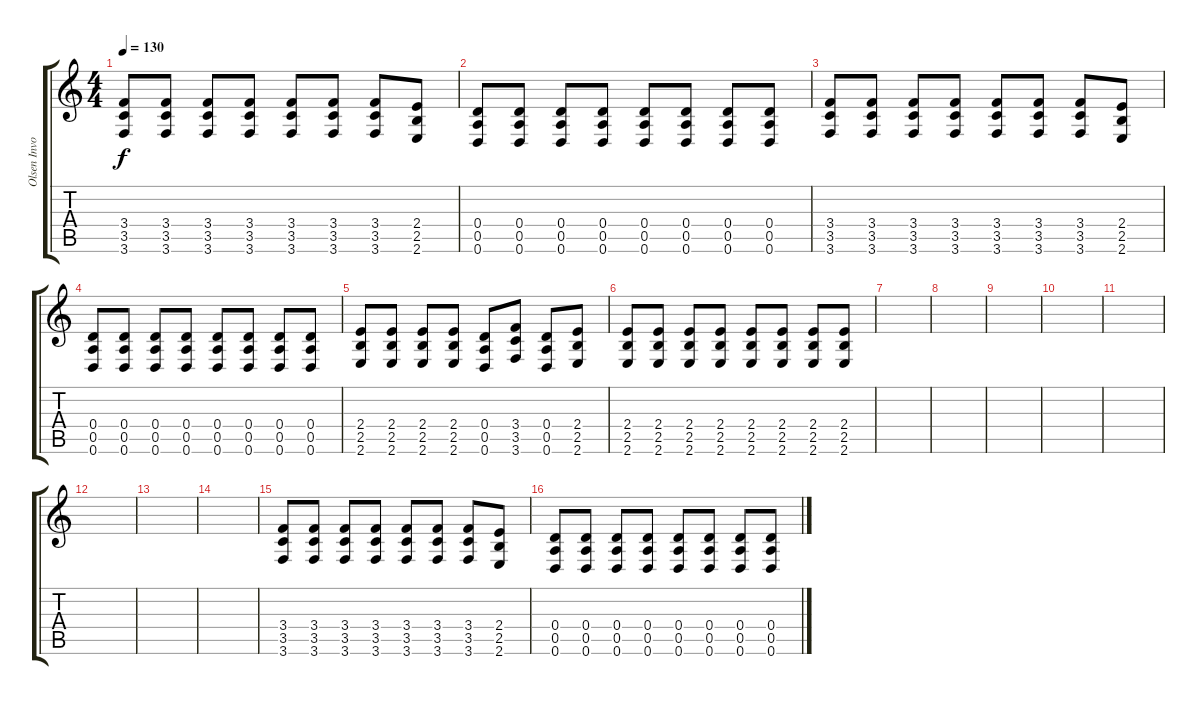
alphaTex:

\track ("Olsen Involtini" "Olsen Invo") {instrument distortionguitar}
\staff {score tabs}
\tuning (E4 B3 G3 D3 A2 D2) {hide}
\ts (4 4)
\tempo 130
\clef g2
\ks c
(3.4 3.5 3.6).8{dy f} (3.4 3.5 3.6).8 (3.4 3.5 3.6).8 (3.4 3.5 3.6).8 (3.4 3.5 3.6).8 (3.4 3.5 3.6).8 (3.4 3.5 3.6).8 (2.4 2.5 2.6).8 |
(0.4 0.5 0.6).8 (0.4 0.5 0.6).8 (0.4 0.5 0.6).8 (0.4 0.5 0.6).8 (0.4 0.5 0.6).8 (0.4 0.5 0.6).8 (0.4 0.5 0.6).8 (0.4 0.5 0.6).8 |
(3.4 3.5 3.6).8 (3.4 3.5 3.6).8 (3.4 3.5 3.6).8 (3.4 3.5 3.6).8 (3.4 3.5 3.6).8 (3.4 3.5 3.6).8 (3.4 3.5 3.6).8 (2.4 2.5 2.6).8 |
(0.4 0.5 0.6).8 (0.4 0.5 0.6).8 (0.4 0.5 0.6).8 (0.4 0.5 0.6).8 (0.4 0.5 0.6).8 (0.4 0.5 0.6).8 (0.4 0.5 0.6).8 (0.4 0.5 0.6).8 |
(2.4 2.5 2.6).8 (2.4 2.5 2.6).8 (2.4 2.5 2.6).8 (2.4 2.5 2.6).8 (0.4 0.5 0.6).8 (3.4 3.5 3.6).8 (0.4 0.5 0.6).8 (2.4 2.5 2.6).8 |
(2.4 2.5 2.6).8 (2.4 2.5 2.6).8 (2.4 2.5 2.6).8 (2.4 2.5 2.6).8 (2.4 2.5 2.6).8 (2.4 2.5 2.6).8 (2.4 2.5 2.6).8 (2.4 2.5 2.6).8 |
|
|
|
|
|
|
|
|
(3.4 3.5 3.6).8 (3.4 3.5 3.6).8 (3.4 3.5 3.6).8 (3.4 3.5 3.6).8 (3.4 3.5 3.6).8 (3.4 3.5 3.6).8 (3.4 3.5 3.6).8 (2.4 2.5 2.6).8 |
(0.4 0.5 0.6).8 (0.4 0.5 0.6).8 (0.4 0.5 0.6).8 (0.4 0.5 0.6).8 (0.4 0.5 0.6).8 (0.4 0.5 0.6).8 (0.4 0.5 0.6).8 (0.4 0.5 0.6).8
